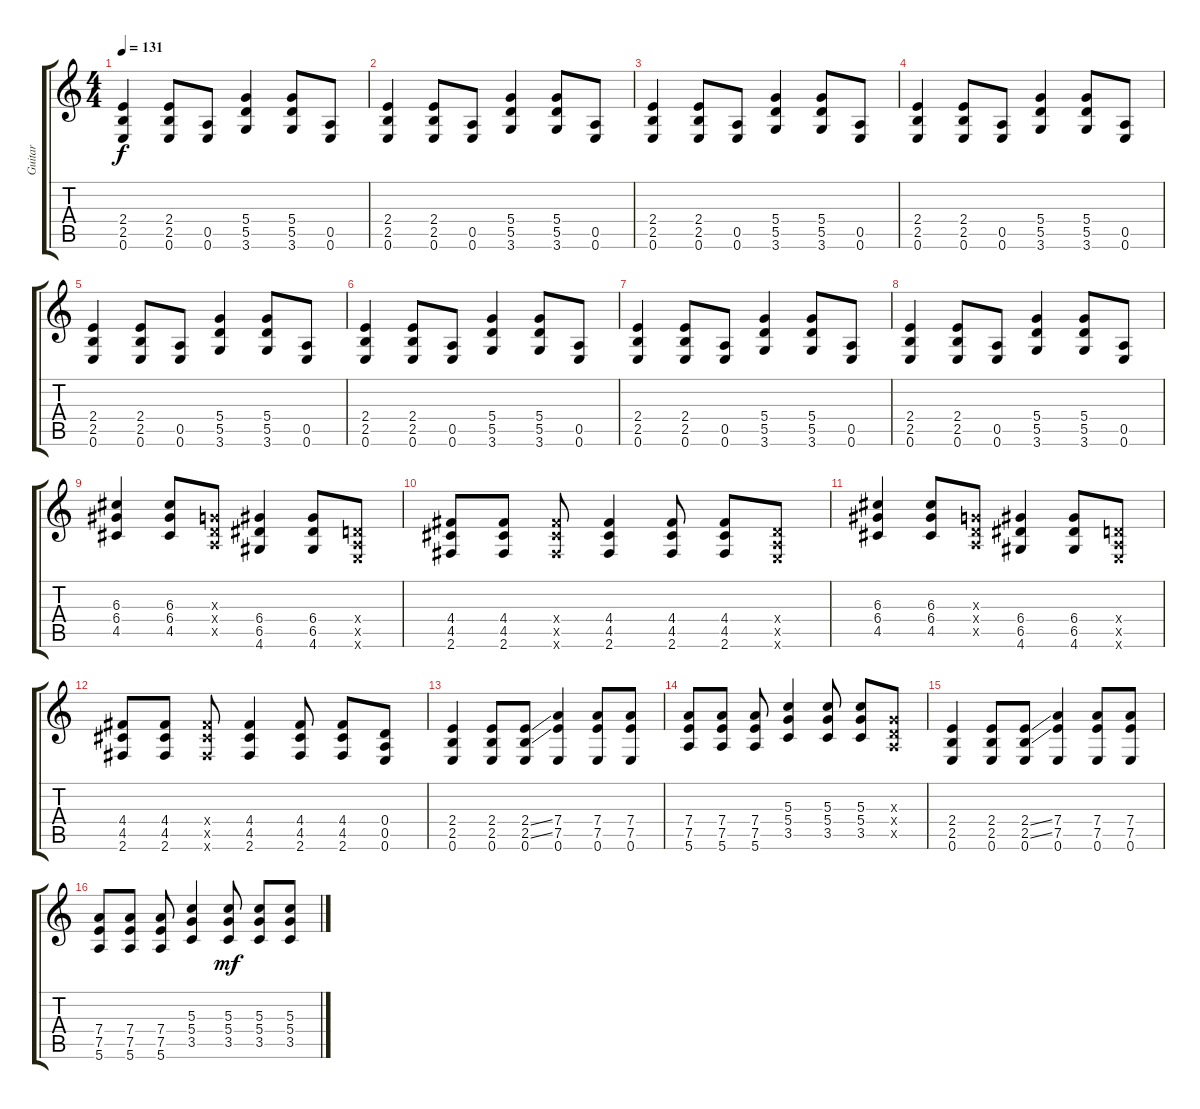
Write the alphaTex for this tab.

\track ("Guitar" "Guitar") {instrument electricguitarclean}
\staff {score tabs}
\tuning (E4 B3 G3 D3 A2 E2) {hide}
\ts (4 4)
\tempo 131
\clef g2
\ks c
(2.4 2.5 0.6).4{dy f} (2.4 2.5 0.6).8 (0.5 0.6).8 (5.4 5.5 3.6).4 (5.4 5.5 3.6).8 (0.5 0.6).8 |
(2.4 2.5 0.6).4 (2.4 2.5 0.6).8 (0.5 0.6).8 (5.4 5.5 3.6).4 (5.4 5.5 3.6).8 (0.5 0.6).8 |
(2.4 2.5 0.6).4 (2.4 2.5 0.6).8 (0.5 0.6).8 (5.4 5.5 3.6).4 (5.4 5.5 3.6).8 (0.5 0.6).8 |
(2.4 2.5 0.6).4 (2.4 2.5 0.6).8 (0.5 0.6).8 (5.4 5.5 3.6).4 (5.4 5.5 3.6).8 (0.5 0.6).8 |
(2.4 2.5 0.6).4 (2.4 2.5 0.6).8 (0.5 0.6).8 (5.4 5.5 3.6).4 (5.4 5.5 3.6).8 (0.5 0.6).8 |
(2.4 2.5 0.6).4 (2.4 2.5 0.6).8 (0.5 0.6).8 (5.4 5.5 3.6).4 (5.4 5.5 3.6).8 (0.5 0.6).8 |
(2.4 2.5 0.6).4 (2.4 2.5 0.6).8 (0.5 0.6).8 (5.4 5.5 3.6).4 (5.4 5.5 3.6).8 (0.5 0.6).8 |
(2.4 2.5 0.6).4 (2.4 2.5 0.6).8 (0.5 0.6).8 (5.4 5.5 3.6).4 (5.4 5.5 3.6).8 (0.5 0.6).8 |
(6.3 6.4 4.5).4 (6.3 6.4 4.5).8 (0.3{x} 0.4{x} 0.5{x}).8 (6.4 6.5 4.6).4 (6.4 6.5 4.6).8 (0.4{x} 0.5{x} 0.6{x}).8 |
(4.4 4.5 2.6).8 (4.4 4.5 2.6).8 (4.4{x} 4.5{x} 2.6{x}).8 (4.4 4.5 2.6).4 (4.4 4.5 2.6).8 (4.4 4.5 2.6).8 (0.4{x} 0.5{x} 0.6{x}).8 |
(6.3 6.4 4.5).4 (6.3 6.4 4.5).8 (0.3{x} 0.4{x} 0.5{x}).8 (6.4 6.5 4.6).4 (6.4 6.5 4.6).8 (0.4{x} 0.5{x} 0.6{x}).8 |
(4.4 4.5 2.6).8 (4.4 4.5 2.6).8 (4.4{x} 4.5{x} 2.6{x}).8 (4.4 4.5 2.6).4 (4.4 4.5 2.6).8 (4.4 4.5 2.6).8 (0.4 0.5 0.6).8 |
(2.4 2.5 0.6).4 (2.4 2.5 0.6).8 (2.4{ss} 2.5{ss} 0.6).8 (7.4 7.5 0.6).4 (7.4 7.5 0.6).8 (7.4 7.5 0.6).8 |
(7.4 7.5 5.6).8 (7.4 7.5 5.6).8 (7.4 7.5 5.6).8 (5.3 5.4 3.5).4 (5.3 5.4 3.5).8 (5.3 5.4 3.5).8 (0.3{x} 0.4{x} 0.5{x}).8 |
(2.4 2.5 0.6).4 (2.4 2.5 0.6).8 (2.4{ss} 2.5{ss} 0.6).8 (7.4 7.5 0.6).4 (7.4 7.5 0.6).8 (7.4 7.5 0.6).8 |
(7.4 7.5 5.6).8 (7.4 7.5 5.6).8 (7.4 7.5 5.6).8 (5.3 5.4 3.5).4 (5.3 5.4 3.5).8{dy mf} (5.3 5.4 3.5).8 (5.3 5.4 3.5).8
